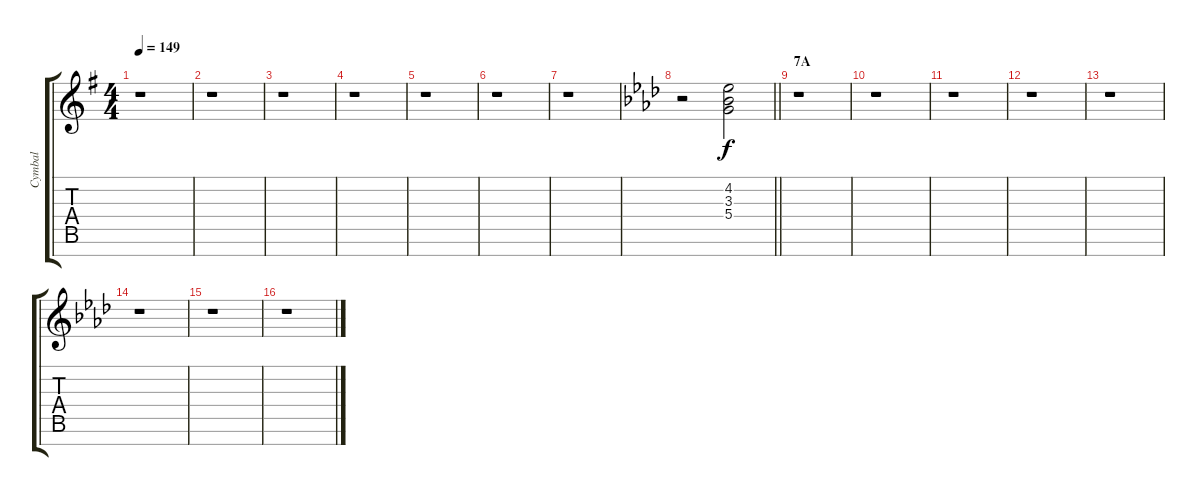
\track ("Cymbal" "Cymbal") {instrument reversecymbal}
\staff {score tabs}
\tuning (E5 B4 G4 D4 A3 E3 B2) {hide}
\ts (4 4)
\tempo 149
\clef g2
\ks g
r.1{dy f} |
r.1 |
r.1 |
r.1 |
r.1 |
r.1 |
r.1 |
\barLineRight lightlight
\ks ab
r.2 (4.2 3.3 5.4).2 |
\section ("" "7A")
r.1 |
r.1 |
r.1 |
r.1 |
r.1 |
r.1 |
r.1 |
r.1
